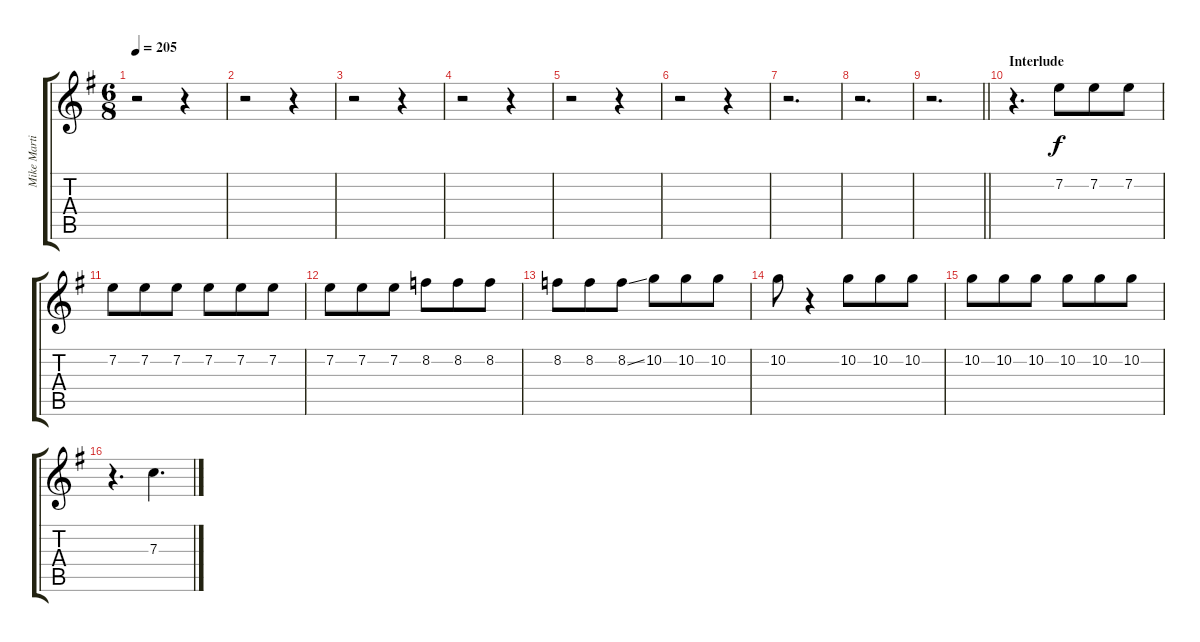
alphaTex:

\track ("Mike Martin" "Mike Marti") {instrument electricguitarclean}
\staff {score tabs}
\tuning (D4 A3 F3 C3 G2 D2) {hide}
\ts (6 8)
\tempo 205
\clef g2
\ks g
r.2{dy f} r.4 |
r.2 r.4 |
r.2 r.4 |
r.2 r.4 |
r.2 r.4 |
r.2 r.4 |
r.2{d} |
r.2{d} |
\barLineRight lightlight
r.2{d} |
\section ("" "Interlude")
r.4{d} 7.2.8 7.2.8 7.2.8 |
7.2.8 7.2.8 7.2.8 7.2.8 7.2.8 7.2.8 |
7.2.8 7.2.8 7.2.8 8.2.8 8.2.8 8.2.8 |
8.2.8 8.2.8 8.2{ss}.8 10.2.8 10.2.8 10.2.8 |
10.2.8 r.4 10.2.8 10.2.8 10.2.8 |
10.2.8 10.2.8 10.2.8 10.2.8 10.2.8 10.2.8 |
r.4{d} 7.3.4{d}
